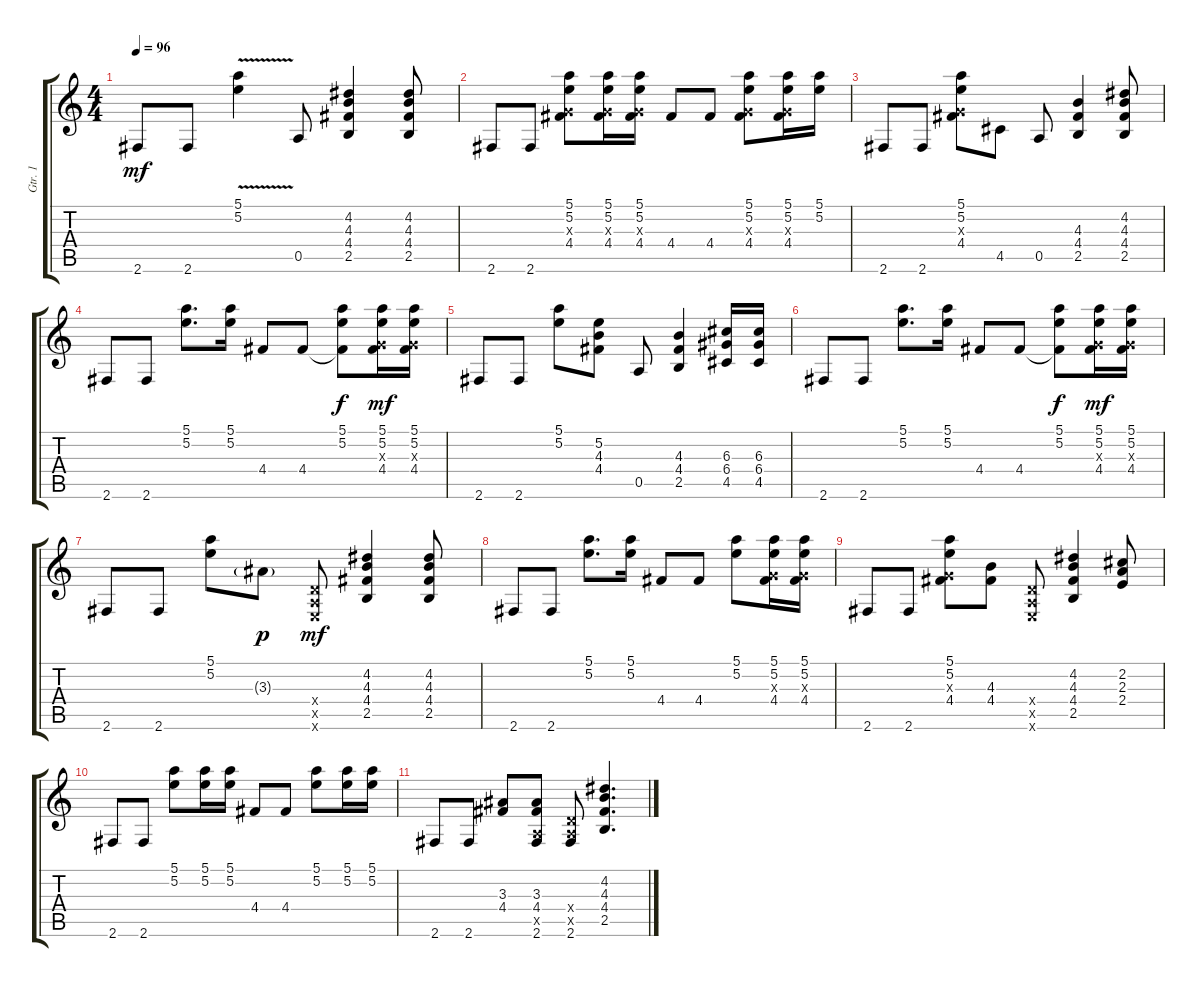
\track ("Gtr. 1" "Gtr. 1") {instrument acousticguitarnylon}
\staff {score tabs}
\tuning (E4 B3 G3 D3 A2 E2) {hide}
\ts (4 4)
\tempo 96
\clef g2
\ks c
2.6.8{dy mf} 2.6.8 (5.1 5.2{v}).4 0.5.8 (4.2 4.3 4.4 2.5).4 (4.2 4.3 4.4 2.5).8 |
2.6.8 2.6.8 (5.1 5.2 0.3{x} 4.4).8 (5.1 5.2 0.3{x} 4.4).16 (5.1 5.2 0.3{x} 4.4).16 4.4.8 4.4.8 (5.1 5.2 0.3{x} 4.4).8 (5.1 5.2 0.3{x} 4.4).16 (5.1 5.2).16 |
2.6.8 2.6.8 (5.1 5.2 0.3{x} 4.4).8 4.5.8 0.5.8 (4.3 4.4 2.5).4 (4.2 4.3 4.4 2.5).8 |
2.6.8 2.6.8 (5.1 5.2).8{d} (5.1 5.2).16 4.4.8 4.4.8 (5.1 5.2 4.4{t}).8{dy f} (5.1 5.2 0.3{x} 4.4).16{dy mf} (5.1 5.2 0.3{x} 4.4).16 |
2.6.8 2.6.8 (5.1 5.2).8 (5.2 4.3 4.4).8 0.5.8 (4.3 4.4 2.5).4 (6.3 6.4 4.5).16 (6.3 6.4 4.5).16 |
2.6.8 2.6.8 (5.1 5.2).8{d} (5.1 5.2).16 4.4.8 4.4.8 (5.1 5.2 4.4{t}).8{dy f} (5.1 5.2 0.3{x} 4.4).16{dy mf} (5.1 5.2 0.3{x} 4.4).16 |
2.6.8 2.6.8 (5.1 5.2).8 3.3{g}.8{dy p} (0.4{x} 0.5{x} 0.6{x}).8{dy mf} (4.2 4.3 4.4 2.5).4 (4.2 4.3 4.4 2.5).8 |
2.6.8 2.6.8 (5.1 5.2).8{d} (5.1 5.2).16 4.4.8 4.4.8 (5.1 5.2).8 (5.1 5.2 0.3{x} 4.4).16 (5.1 5.2 0.3{x} 4.4).16 |
2.6.8 2.6.8 (5.1 5.2 0.3{x} 4.4).8 (4.3 4.4).8 (0.4{x} 0.5{x} 0.6{x}).8 (4.2 4.3 4.4 2.5).4 (2.2 2.3 2.4).8 |
2.6.8 2.6.8 (5.1 5.2).8 (5.1 5.2).16 (5.1 5.2).16 4.4.8 4.4.8 (5.1 5.2).8 (5.1 5.2).16 (5.1 5.2).16 |
2.6.8 2.6.8 (3.3 4.4).8 (3.3 4.4 0.5{x} 2.6).8 (0.4{x} 0.5{x} 2.6).8 (4.2 4.3 4.4 2.5).4{d}
